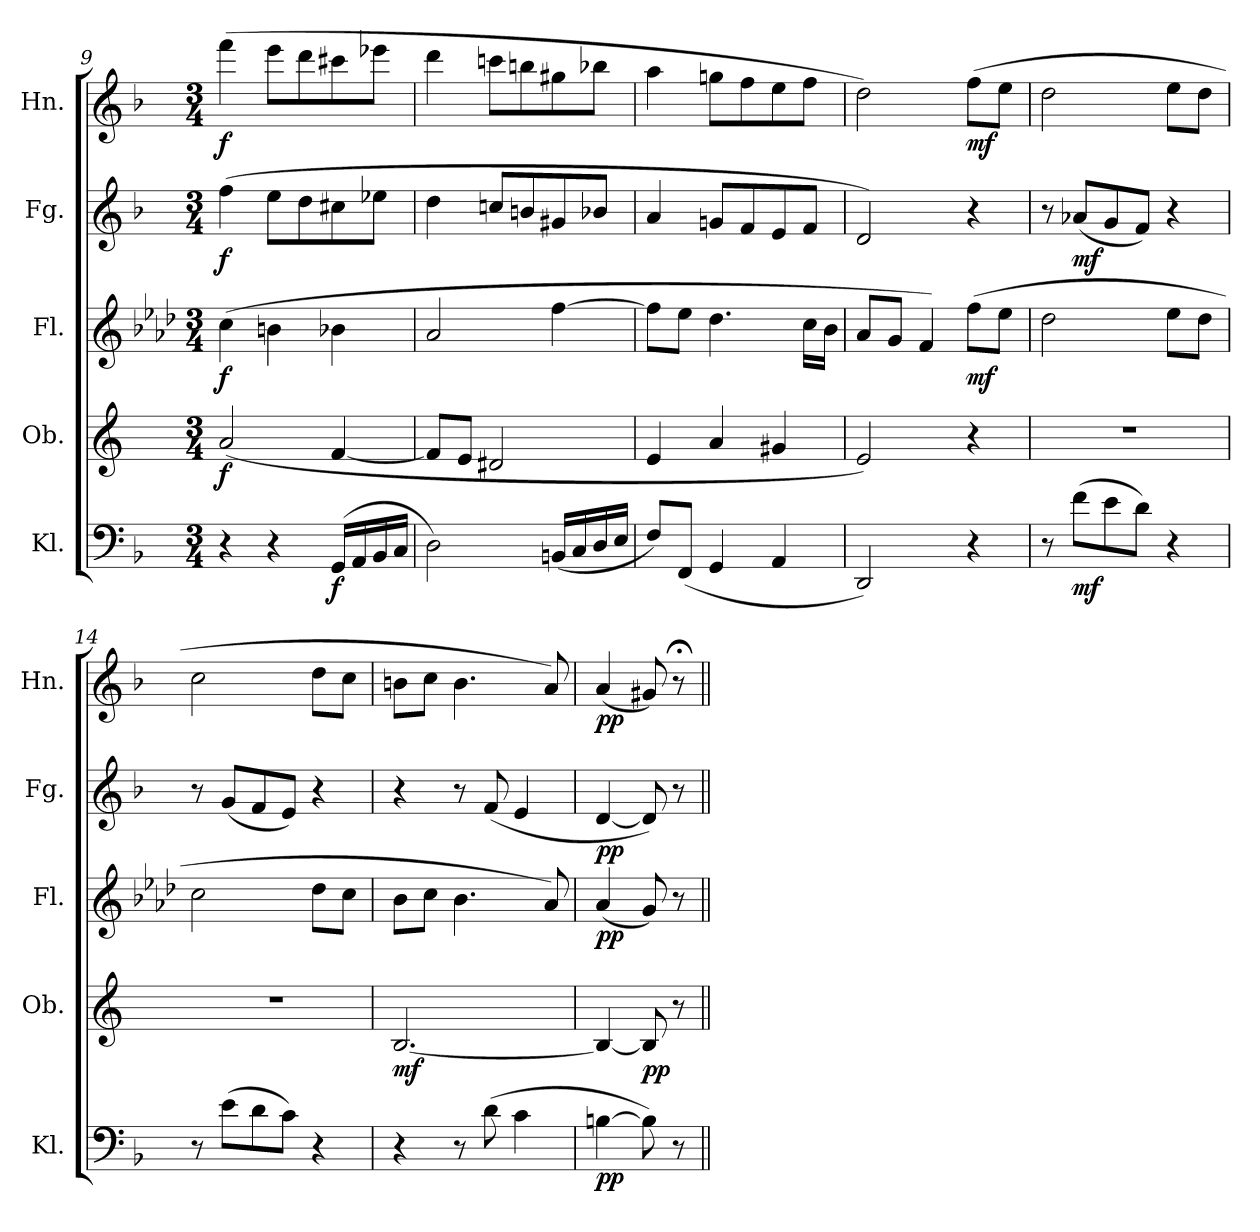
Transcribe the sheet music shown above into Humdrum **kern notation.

**kern	**dynam	**kern	**dynam	**kern	**dynam	**kern	**dynam	**kern	**dynam
*part5	*part5	*part4	*part4	*part3	*part3	*part2	*part2	*part1	*part1
*staff5	*staff5	*staff4	*staff4	*staff3	*staff3	*staff2	*staff2	*staff1	*staff1
*I"Kl.	*	*I"Ob.	*	*I"Fl.	*	*I"Fg.	*	*I"Hn.	*
*I'Kl.	*	*I'Ob.	*	*I'Fl.	*	*I'Fg.	*	*I'Hn.	*
!!LO:PB:g=z
*clefF4	*	*clefG2	*	*clefG2	*	*clefG2	*	*clefG2	*
*	*	*ITrd4c7	*	*ITrd2c3	*	*	*	*	*
*k[b-]	*	*k[b-]	*	*k[b-]	*	*k[b-]	*	*k[b-]	*
*d:	*	*	*	*d:	*	*d:	*	*d:	*
*M3/4	*	*M3/4	*	*M3/4	*	*M3/4	*	*M3/4	*
=9	=9	=9	=9	=9	=9	=9	=9	=9	=9
!	!	!	!LO:DY:b	!	!LO:DY:b	!	!LO:DY:b	!	!LO:DY:b
4r	.	(<2d/	f	(>4a\	f	(>4ff\	f	(>4fff\	f
4r	.	.	.	4g#X\	.	8ee\L	.	8eee\L	.
.	.	.	.	.	.	8dd\	.	8ddd\	.
!	!LO:DY:b	!	!	!	!	!	!	!	!
(<16GG/LL	f	[4B-/	.	4gn\	.	8cc#X\	.	8ccc#X\	.
16AA/	.	.	.	.	.	.	.	.	.
16BB-/	.	.	.	.	.	8ee-X\J	.	8eee-X\J	.
16C/JJ	.	.	.	.	.	.	.	.	.
=10	=10	=10	=10	=10	=10	=10	=10	=10	=10
2D\)	.	8B-/L]	.	2f/	.	4dd\	.	4ddd\	.
.	.	8A/J	.	.	.	.	.	.	.
.	.	2G#X/	.	.	.	8ccn/L	.	8cccn\L	.
.	.	.	.	.	.	8bn/	.	8bbn\	.
(<16BBn/LL	.	.	.	[4dd\	.	8g#X/	.	8gg#X\	.
16C/	.	.	.	.	.	.	.	.	.
16D/	.	.	.	.	.	8b-X/J	.	8bb-X\J	.
16E/JJ	.	.	.	.	.	.	.	.	.
=11	=11	=11	=11	=11	=11	=11	=11	=11	=11
8F/L)	.	4A/	.	8dd\L]	.	4a/	.	4aa\	.
(<8FF/J	.	.	.	8cc\J	.	.	.	.	.
4GG/	.	4d/	.	4.b-\	.	8gn/L	.	8ggn\L	.
.	.	.	.	.	.	8f/	.	8ff\	.
4AA/	.	4c#X/	.	.	.	8e/	.	8ee\	.
.	.	.	.	16a\LL	.	8f/J	.	8ff\J	.
.	.	.	.	16g\JJ	.	.	.	.	.
=12	=12	=12	=12	=12	=12	=12	=12	=12	=12
2DD/)	.	2A/)	.	8f/L	.	2d/)	.	2dd\)	.
.	.	.	.	8e/J	.	.	.	.	.
.	.	.	.	4d/)	.	.	.	.	.
!	!	!	!	!	!LO:DY:b	!	!	!	!LO:DY:b
4r	.	4r	.	(>8dd\L	mf	4r	.	(>8ff\L	mf
.	.	.	.	8cc\J	.	.	.	8ee\J	.
=13	=13	=13	=13	=13	=13	=13	=13	=13	=13
8r	.	2.r	.	2b-\	.	8r	.	2dd\	.
!	!LO:DY:b	!	!	!	!	!	!LO:DY:b	!	!
(>8f\L	mf	.	.	.	.	(<8a-X/L	mf	.	.
8e\	.	.	.	.	.	8g/	.	.	.
8d\J)	.	.	.	.	.	8f/J)	.	.	.
4r	.	.	.	8cc\L	.	4r	.	8ee\L	.
.	.	.	.	8b-\J	.	.	.	8dd\J	.
=14	=14	=14	=14	=14	=14	=14	=14	=14	=14
*	*	*	*	*^	*	*	*	*^	*
8r	.	2.r	.	2a\	8ryy	.	8r	.	2cc\	8ryy	.
!	!LO:DY:b	!	!	!	!	!LO:DY:b	!	!LO:DY:b	!	!	!LO:DY:b
(>8e\L	dim.	.	.	.	2ryy	dim.	(<8g/L	dim.	.	2ryy	dim.
8d\	.	.	.	.	.	.	8f/	.	.	.	.
8c\J)	.	.	.	.	.	.	8e/J)	.	.	.	.
4r	.	.	.	8b-\L	.	.	4r	.	8dd\L	.	.
.	.	.	.	8a\J	8ryy	.	.	.	8cc\J	8ryy	.
=15	=15	=15	=15	=15	=15	=15	=15	=15	=15	=15	=15
!	!	!	!	!	!	!	!	!	!LO:TX:a:B:t=poco rall.	!	!
!	!	!	!LO:DY:b	!	!	!	!	!	!	!	!
*	*	*	*	*v	*v	*	*	*	*v	*v	*
4r	.	[2.E/	mf	8g\L	.	4r	.	8bn\L	.
.	.	.	.	8a\J	.	.	.	8cc\J	.
8r	.	.	.	4.g\	.	8r	.	4.b\	.
(>8d\	.	.	.	.	.	(<8f/	.	.	.
4c\	.	.	.	.	.	4e/	.	.	.
.	.	.	.	8f/)	.	.	.	8a/)	.
=16	=16	=16	=16	=16	=16	=16	=16	=16	=16
!	!LO:DY:b	!	!	!	!LO:DY:b	!	!LO:DY:b	!	!LO:DY:b
[4Bn\	pp	4E/_	.	(<4f/	pp	[4d/	pp	(<4a/	pp
!	!	!	!LO:DY:b	!	!	!	!	!	!
8B\])	.	8E/]	pp	8e/)	.	8d/])	.	8g#X/)	.
8r	.	8r	.	8r	.	8r	.	8r;<	.
=||	=||	=||	=||	=||	=||	=||	=||	=||	=||
*-	*-	*-	*-	*-	*-	*-	*-	*-	*-
